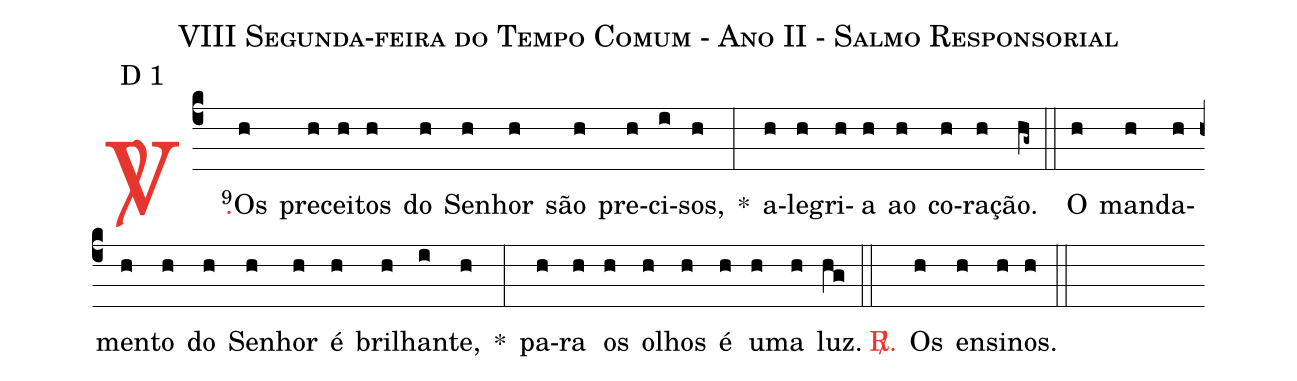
name: VIII Segunda-feira do Tempo Comum - Ano II - Salmo Responsorial;
mode: D 1;
%%
(c4)

<c><sp>V/</sp>.</c>() <v>\VSup{9}</v>Os(h) pre(h)cei(h)tos(h) do(h) Se(h)nhor(h) são(h) pre(h)ci(i)sos,(h) *(:)
a(h)le(h)gri(h)a(h) ao(h) co(h)ra(h)ção.(hg~)

(::)

O(h) man(h)da(h)men(h)to(h) do(h) Se(h)nhor(h) é(h) bri(h)lhan(i)te,(h) *(:)
pa(h)ra(h) os(h) o(h)lhos(h) é(h) u(h)ma(h) luz.(hg)

(::)

<c><sp>R/</sp>.</c>() Os(h) en(h)si(h)nos.(h)

(::)
